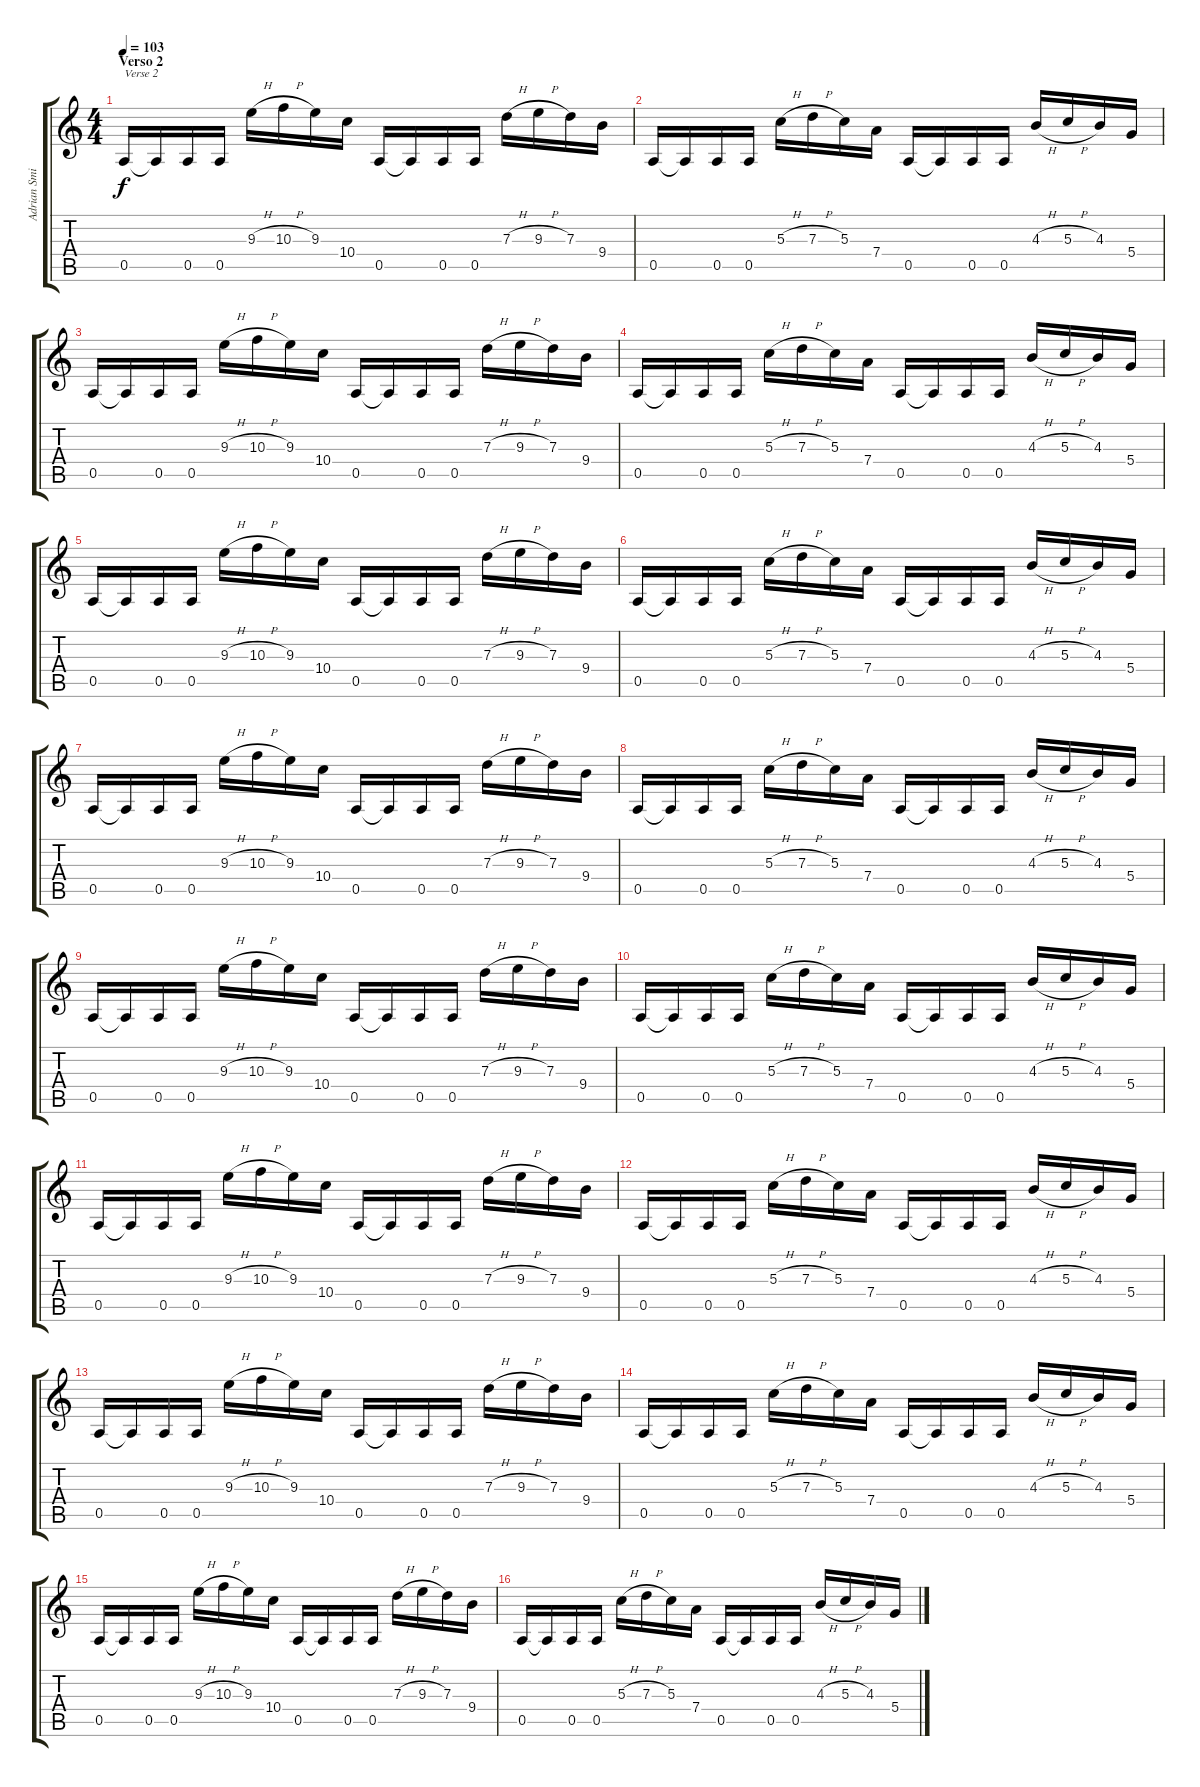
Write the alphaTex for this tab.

\track ("Adrian Smith" "Adrian Smi") {instrument electricguitarclean}
\staff {score tabs}
\tuning (E4 B3 G3 D3 A2 E2) {hide}
\ts (4 4)
\section ("" "Verso 2")
\tempo 103
\clef g2
\ks c
0.5.16{txt "Verse 2" dy f} 0.5{t}.16 0.5.16 0.5.16 9.3{h}.16 10.3{h}.16 9.3.16 10.4.16 0.5.16 0.5{t}.16 0.5.16 0.5.16 7.3{h}.16 9.3{h}.16 7.3.16 9.4.16 |
0.5.16 0.5{t}.16 0.5.16 0.5.16 5.3{h}.16 7.3{h}.16 5.3.16 7.4.16 0.5.16 0.5{t}.16 0.5.16 0.5.16 4.3{h}.16 5.3{h}.16 4.3.16 5.4.16 |
0.5.16 0.5{t}.16 0.5.16 0.5.16 9.3{h}.16 10.3{h}.16 9.3.16 10.4.16 0.5.16 0.5{t}.16 0.5.16 0.5.16 7.3{h}.16 9.3{h}.16 7.3.16 9.4.16 |
0.5.16 0.5{t}.16 0.5.16 0.5.16 5.3{h}.16 7.3{h}.16 5.3.16 7.4.16 0.5.16 0.5{t}.16 0.5.16 0.5.16 4.3{h}.16 5.3{h}.16 4.3.16 5.4.16 |
0.5.16 0.5{t}.16 0.5.16 0.5.16 9.3{h}.16 10.3{h}.16 9.3.16 10.4.16 0.5.16 0.5{t}.16 0.5.16 0.5.16 7.3{h}.16 9.3{h}.16 7.3.16 9.4.16 |
0.5.16 0.5{t}.16 0.5.16 0.5.16 5.3{h}.16 7.3{h}.16 5.3.16 7.4.16 0.5.16 0.5{t}.16 0.5.16 0.5.16 4.3{h}.16 5.3{h}.16 4.3.16 5.4.16 |
0.5.16 0.5{t}.16 0.5.16 0.5.16 9.3{h}.16 10.3{h}.16 9.3.16 10.4.16 0.5.16 0.5{t}.16 0.5.16 0.5.16 7.3{h}.16 9.3{h}.16 7.3.16 9.4.16 |
0.5.16 0.5{t}.16 0.5.16 0.5.16 5.3{h}.16 7.3{h}.16 5.3.16 7.4.16 0.5.16 0.5{t}.16 0.5.16 0.5.16 4.3{h}.16 5.3{h}.16 4.3.16 5.4.16 |
0.5.16 0.5{t}.16 0.5.16 0.5.16 9.3{h}.16 10.3{h}.16 9.3.16 10.4.16 0.5.16 0.5{t}.16 0.5.16 0.5.16 7.3{h}.16 9.3{h}.16 7.3.16 9.4.16 |
0.5.16 0.5{t}.16 0.5.16 0.5.16 5.3{h}.16 7.3{h}.16 5.3.16 7.4.16 0.5.16 0.5{t}.16 0.5.16 0.5.16 4.3{h}.16 5.3{h}.16 4.3.16 5.4.16 |
0.5.16 0.5{t}.16 0.5.16 0.5.16 9.3{h}.16 10.3{h}.16 9.3.16 10.4.16 0.5.16 0.5{t}.16 0.5.16 0.5.16 7.3{h}.16 9.3{h}.16 7.3.16 9.4.16 |
0.5.16 0.5{t}.16 0.5.16 0.5.16 5.3{h}.16 7.3{h}.16 5.3.16 7.4.16 0.5.16 0.5{t}.16 0.5.16 0.5.16 4.3{h}.16 5.3{h}.16 4.3.16 5.4.16 |
0.5.16 0.5{t}.16 0.5.16 0.5.16 9.3{h}.16 10.3{h}.16 9.3.16 10.4.16 0.5.16 0.5{t}.16 0.5.16 0.5.16 7.3{h}.16 9.3{h}.16 7.3.16 9.4.16 |
0.5.16 0.5{t}.16 0.5.16 0.5.16 5.3{h}.16 7.3{h}.16 5.3.16 7.4.16 0.5.16 0.5{t}.16 0.5.16 0.5.16 4.3{h}.16 5.3{h}.16 4.3.16 5.4.16 |
0.5.16 0.5{t}.16 0.5.16 0.5.16 9.3{h}.16 10.3{h}.16 9.3.16 10.4.16 0.5.16 0.5{t}.16 0.5.16 0.5.16 7.3{h}.16 9.3{h}.16 7.3.16 9.4.16 |
0.5.16 0.5{t}.16 0.5.16 0.5.16 5.3{h}.16 7.3{h}.16 5.3.16 7.4.16 0.5.16 0.5{t}.16 0.5.16 0.5.16 4.3{h}.16 5.3{h}.16 4.3.16 5.4.16
